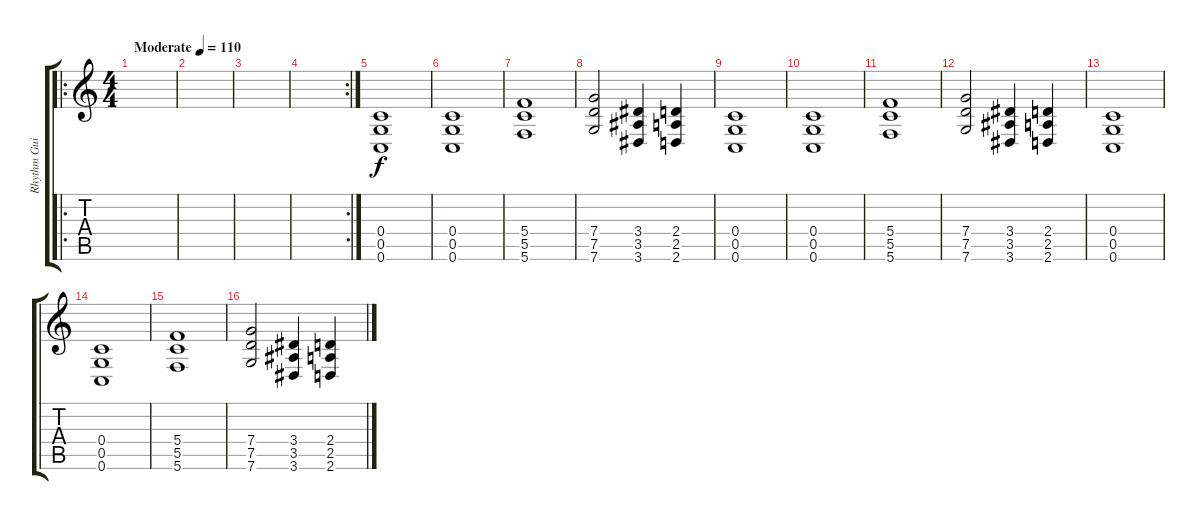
\track ("Rhythm Guitar 2" "Rhythm Gui") {instrument distortionguitar}
\staff {score tabs}
\tuning (D4 A3 F3 C3 G2 C2) {hide}
\ro
\ts (4 4)
\tempo (110 "Moderate")
\clef g2
\ks c
|
|
|
\rc 2
|
(0.4 0.5 0.6).1 |
(0.4 0.5 0.6).1 |
(5.4 5.5 5.6).1 |
(7.4 7.5 7.6).2 (3.4 3.5 3.6).4 (2.4 2.5 2.6).4 |
(0.4 0.5 0.6).1 |
(0.4 0.5 0.6).1 |
(5.4 5.5 5.6).1 |
(7.4 7.5 7.6).2 (3.4 3.5 3.6).4 (2.4 2.5 2.6).4 |
(0.4 0.5 0.6).1 |
(0.4 0.5 0.6).1 |
(5.4 5.5 5.6).1 |
(7.4 7.5 7.6).2 (3.4 3.5 3.6).4 (2.4 2.5 2.6).4
